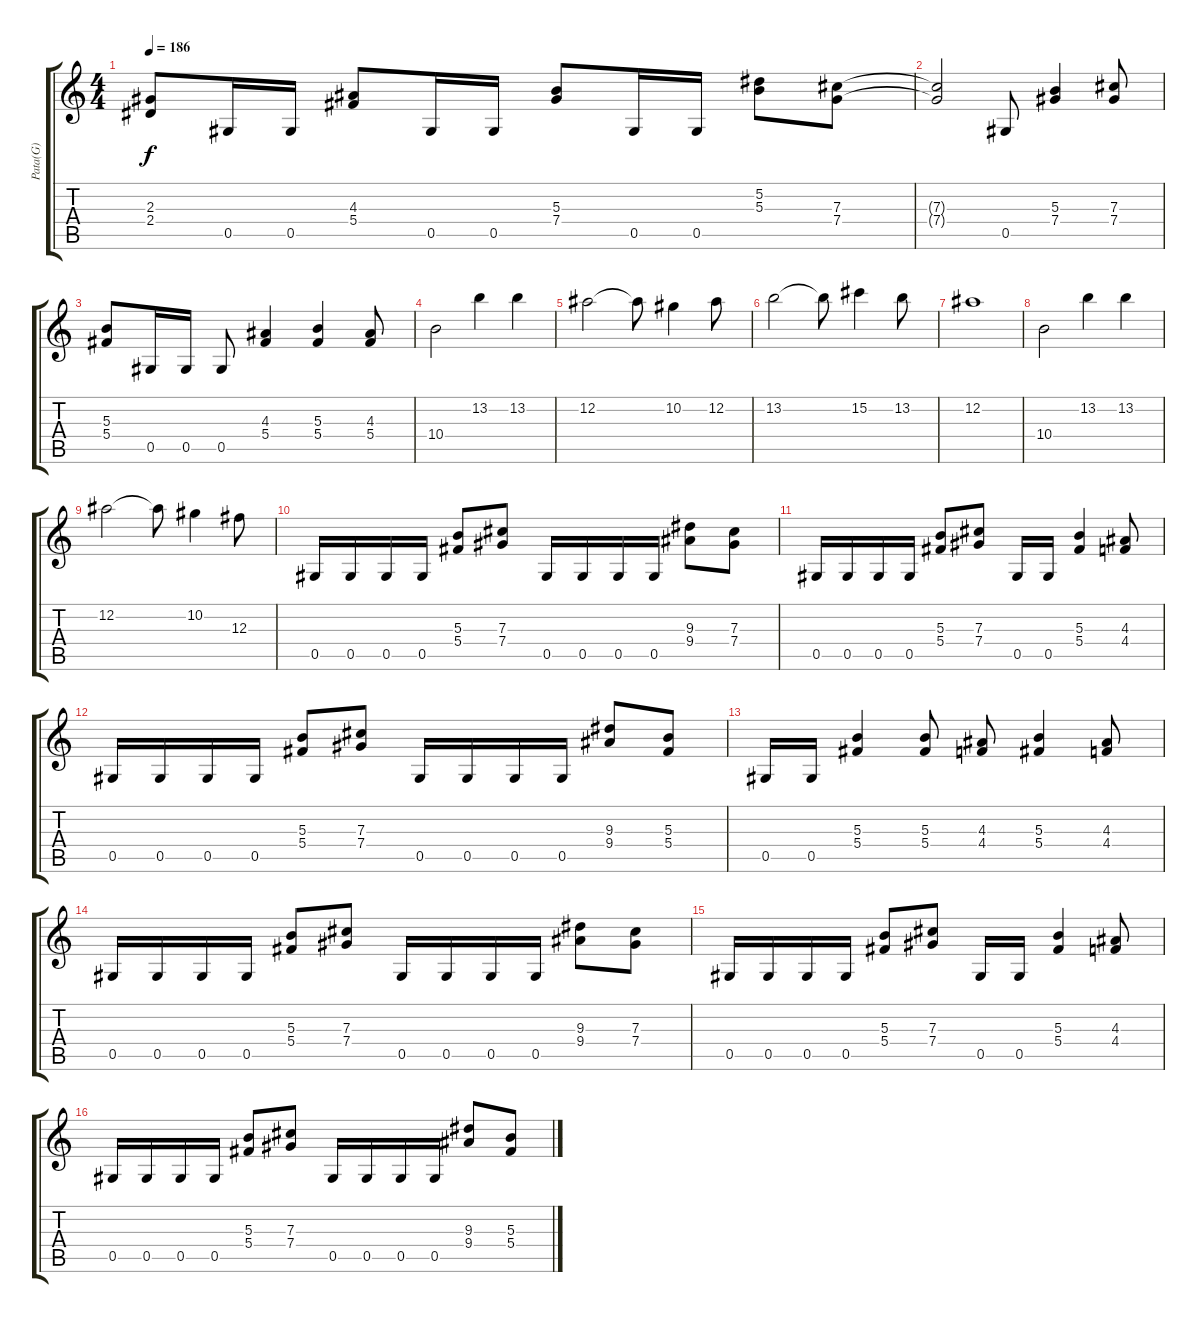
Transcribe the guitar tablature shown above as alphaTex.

\track ("Pata(G)" "Pata(G)") {instrument overdrivenguitar}
\staff {score tabs}
\tuning (Eb4 Bb3 Gb3 Db3 Ab2 Eb2) {hide}
\ts (4 4)
\tempo 186
\clef g2
\ks c
(2.3{t} 2.4{t}).8{dy f} 0.5.16 0.5.16 (4.3 5.4).8 0.5.16 0.5.16 (5.3 7.4).8 0.5.16 0.5.16 (5.2 5.3).8 (7.3 7.4).8 |
(7.3{t} 7.4{t}).2 0.5.8 (5.3 7.4).4 (7.3 7.4).8 |
(5.3 5.4).8 0.5.16 0.5.16 0.5.8 (4.3 5.4).4 (5.3 5.4).4 (4.3 5.4).8 |
10.4.2 13.2.4 13.2.4 |
12.2.2 12.2{t}.8 10.2.4 12.2.8 |
13.2.2 13.2{t}.8 15.2.4 13.2.8 |
12.2.1 |
10.4.2 13.2.4 13.2.4 |
12.2.2 12.2{t}.8 10.2.4 12.3.8 |
0.5.16 0.5.16 0.5.16 0.5.16 (5.3 5.4).8 (7.3 7.4).8 0.5.16 0.5.16 0.5.16 0.5.16 (9.3 9.4).8 (7.3 7.4).8 |
0.5.16 0.5.16 0.5.16 0.5.16 (5.3 5.4).8 (7.3 7.4).8 0.5.16 0.5.16 (5.3 5.4).4 (4.3 4.4).8 |
0.5.16 0.5.16 0.5.16 0.5.16 (5.3 5.4).8 (7.3 7.4).8 0.5.16 0.5.16 0.5.16 0.5.16 (9.3 9.4).8 (5.3 5.4).8 |
0.5.16 0.5.16 (5.3 5.4).4 (5.3 5.4).8 (4.3 4.4).8 (5.3 5.4).4 (4.3 4.4).8 |
0.5.16 0.5.16 0.5.16 0.5.16 (5.3 5.4).8 (7.3 7.4).8 0.5.16 0.5.16 0.5.16 0.5.16 (9.3 9.4).8 (7.3 7.4).8 |
0.5.16 0.5.16 0.5.16 0.5.16 (5.3 5.4).8 (7.3 7.4).8 0.5.16 0.5.16 (5.3 5.4).4 (4.3 4.4).8 |
0.5.16 0.5.16 0.5.16 0.5.16 (5.3 5.4).8 (7.3 7.4).8 0.5.16 0.5.16 0.5.16 0.5.16 (9.3 9.4).8 (5.3 5.4).8
